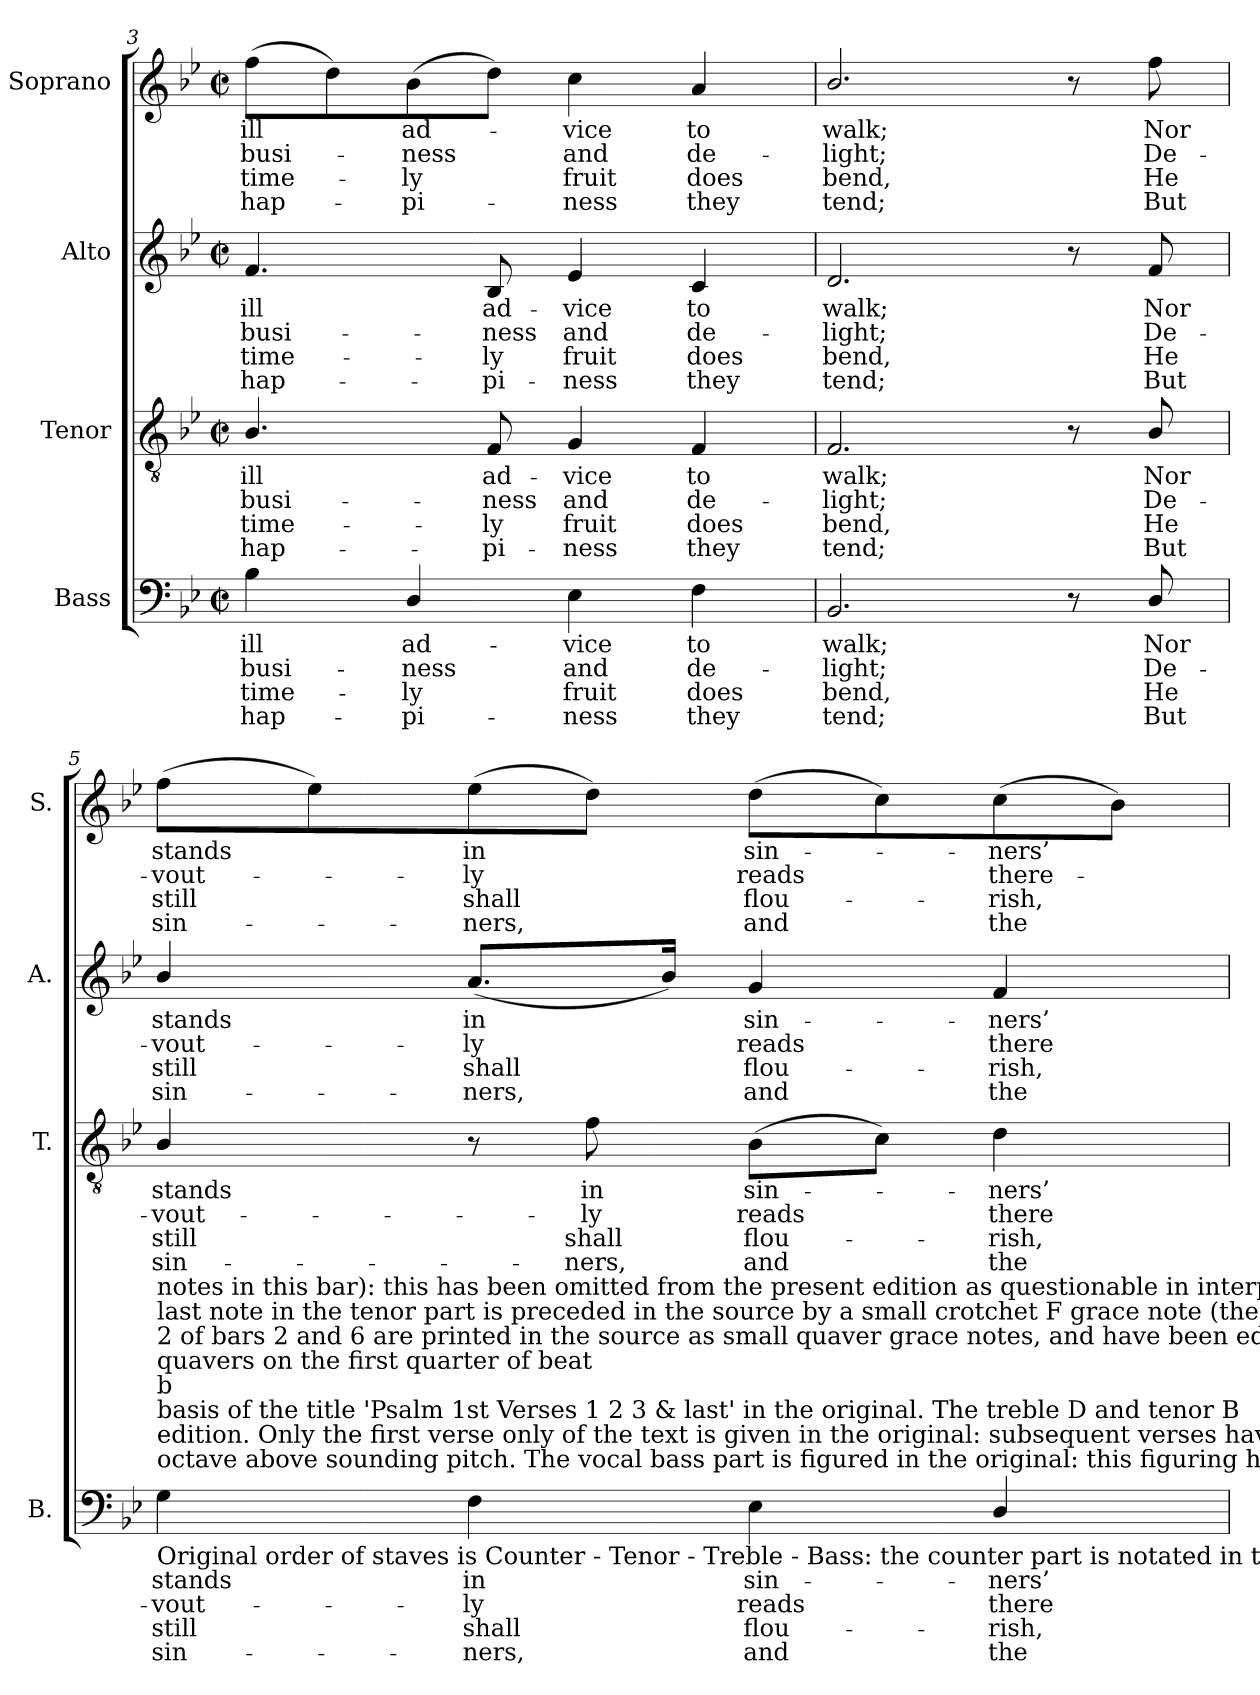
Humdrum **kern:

**kern	**text	**text	**text	**text	**kern	**text	**text	**text	**text	**kern	**text	**text	**text	**text	**kern	**text	**text	**text	**text
*part4	*part4	*part4	*part4	*part4	*part3	*part3	*part3	*part3	*part3	*part2	*part2	*part2	*part2	*part2	*part1	*part1	*part1	*part1	*part1
*staff4	*staff4	*staff4	*staff4	*staff4	*staff3	*staff3	*staff3	*staff3	*staff3	*staff2	*staff2	*staff2	*staff2	*staff2	*staff1	*staff1	*staff1	*staff1	*staff1
*I"Bass	*	*	*	*	*I"Tenor	*	*	*	*	*I"Alto	*	*	*	*	*I"Soprano	*	*	*	*
*I'B.	*	*	*	*	*I'T.	*	*	*	*	*I'A.	*	*	*	*	*I'S.	*	*	*	*
*clefF4	*	*	*	*	*clefGv2	*	*	*	*	*clefG2	*	*	*	*	*clefG2	*	*	*	*
*	*	*	*	*	*ITrd7c12	*	*	*	*	*	*	*	*	*	*	*	*	*	*
*k[b-e-]	*	*	*	*	*k[b-e-]	*	*	*	*	*k[b-e-]	*	*	*	*	*k[b-e-]	*	*	*	*
*B-:	*	*	*	*	*B-:	*	*	*	*	*B-:	*	*	*	*	*B-:	*	*	*	*
*M2/2	*	*	*	*	*M2/2	*	*	*	*	*M2/2	*	*	*	*	*M2/2	*	*	*	*
*met(c|)	*	*	*	*	*met(c|)	*	*	*	*	*met(c|)	*	*	*	*	*met(c|)	*	*	*	*
=3	=3	=3	=3	=3	=3	=3	=3	=3	=3	=3	=3	=3	=3	=3	=3	=3	=3	=3	=3
!	!LO:LY:b:color=#000000	!LO:LY:b:color=#000000	!LO:LY:b:color=#000000	!LO:LY:b:color=#000000	!	!	!	!	!	!	!	!	!	!	!	!	!	!	!
!	!	!	!	!	!	!LO:LY:b:color=#000000	!LO:LY:b:color=#000000	!LO:LY:b:color=#000000	!LO:LY:b:color=#000000	!	!	!	!	!	!	!	!	!	!
!	!	!	!	!	!	!	!	!	!	!	!LO:LY:b:color=#000000	!LO:LY:b:color=#000000	!LO:LY:b:color=#000000	!LO:LY:b:color=#000000	!	!	!	!	!
!	!	!	!	!	!	!	!	!	!	!	!	!	!	!	!	!LO:LY:b:color=#000000	!LO:LY:b:color=#000000	!LO:LY:b:color=#000000	!LO:LY:b:color=#000000
4B-i\	ill	busi-	time-	-hap-	4.BB-i/	ill	busi-	time-	-hap-	4.fi/	ill	busi-	time-	-hap-	(8ffi\L	ill	busi-	time-	-hap-
.	.	.	.	.	.	.	.	.	.	.	.	.	.	.	8ddi\)	.	.	.	.
!	!LO:LY:b:color=#000000	!LO:LY:b:color=#000000	!LO:LY:b:color=#000000	!LO:LY:b:color=#000000	!	!	!	!	!	!	!	!	!	!	!	!	!	!	!
!	!	!	!	!	!	!	!	!	!	!	!	!	!	!	!	!LO:LY:b:color=#000000	!LO:LY:b:color=#000000	!LO:LY:b:color=#000000	!LO:LY:b:color=#000000
4Di/	ad-	-ness	-ly	pi-	.	.	.	.	.	.	.	.	.	.	(8b-i\	ad-	-ness	-ly	pi-
!	!	!	!	!	!	!LO:LY:b:color=#000000	!LO:LY:b:color=#000000	!LO:LY:b:color=#000000	!LO:LY:b:color=#000000	!	!	!	!	!	!	!	!	!	!
!	!	!	!	!	!	!	!	!	!	!	!LO:LY:b:color=#000000	!LO:LY:b:color=#000000	!LO:LY:b:color=#000000	!LO:LY:b:color=#000000	!	!	!	!	!
.	.	.	.	.	8FFi/	ad-	-ness	-ly	pi-	8B-i/	ad-	-ness	-ly	pi-	8ddi\J)	.	.	.	.
!	!LO:LY:b:color=#000000	!LO:LY:b:color=#000000	!LO:LY:b:color=#000000	!LO:LY:b:color=#000000	!	!	!	!	!	!	!	!	!	!	!	!	!	!	!
!	!	!	!	!	!	!LO:LY:b:color=#000000	!LO:LY:b:color=#000000	!LO:LY:b:color=#000000	!LO:LY:b:color=#000000	!	!	!	!	!	!	!	!	!	!
!	!	!	!	!	!	!	!	!	!	!	!LO:LY:b:color=#000000	!LO:LY:b:color=#000000	!LO:LY:b:color=#000000	!LO:LY:b:color=#000000	!	!	!	!	!
!	!	!	!	!	!	!	!	!	!	!	!	!	!	!	!	!LO:LY:b:color=#000000	!LO:LY:b:color=#000000	!LO:LY:b:color=#000000	!LO:LY:b:color=#000000
4E-i\	-vice	and	-fruit	ness	4GGi/	-vice	and	-fruit	ness	4e-i/	-vice	and	-fruit	ness	4cci\	-vice	and	-fruit	ness
!	!LO:LY:b:color=#000000	!LO:LY:b:color=#000000	!LO:LY:b:color=#000000	!LO:LY:b:color=#000000	!	!	!	!	!	!	!	!	!	!	!	!	!	!	!
!	!	!	!	!	!	!LO:LY:b:color=#000000	!LO:LY:b:color=#000000	!LO:LY:b:color=#000000	!LO:LY:b:color=#000000	!	!	!	!	!	!	!	!	!	!
!	!	!	!	!	!	!	!	!	!	!	!LO:LY:b:color=#000000	!LO:LY:b:color=#000000	!LO:LY:b:color=#000000	!LO:LY:b:color=#000000	!	!	!	!	!
!	!	!	!	!	!	!	!	!	!	!	!	!	!	!	!	!LO:LY:b:color=#000000	!LO:LY:b:color=#000000	!LO:LY:b:color=#000000	!LO:LY:b:color=#000000
4Fi\	to	de-	does	they	4FFi/	to	de-	does	they	4ci/	to	de-	does	they	4ai/	to	de-	does	they
=4	=4	=4	=4	=4	=4	=4	=4	=4	=4	=4	=4	=4	=4	=4	=4	=4	=4	=4	=4
!	!LO:LY:b:color=#000000	!LO:LY:b:color=#000000	!LO:LY:b:color=#000000	!LO:LY:b:color=#000000	!	!	!	!	!	!	!	!	!	!	!	!	!	!	!
!	!	!	!	!	!	!LO:LY:b:color=#000000	!LO:LY:b:color=#000000	!LO:LY:b:color=#000000	!LO:LY:b:color=#000000	!	!	!	!	!	!	!	!	!	!
!	!	!	!	!	!	!	!	!	!	!	!LO:LY:b:color=#000000	!LO:LY:b:color=#000000	!LO:LY:b:color=#000000	!LO:LY:b:color=#000000	!	!	!	!	!
!	!	!	!	!	!	!	!	!	!	!	!	!	!	!	!	!LO:LY:b:color=#000000	!LO:LY:b:color=#000000	!LO:LY:b:color=#000000	!LO:LY:b:color=#000000
2.BB-i/	walk;	-light;	bend,	tend;	2.FFi/	walk;	-light;	bend,	tend;	2.di/	walk;	-light;	bend,	tend;	2.b-i/	walk;	-light;	bend,	tend;
8r	.	.	.	.	8r	.	.	.	.	8r	.	.	.	.	8r	.	.	.	.
!	!LO:LY:b:color=#000000	!LO:LY:b:color=#000000	!LO:LY:b:color=#000000	!LO:LY:b:color=#000000	!	!	!	!	!	!	!	!	!	!	!	!	!	!	!
!	!	!	!	!	!	!LO:LY:b:color=#000000	!LO:LY:b:color=#000000	!LO:LY:b:color=#000000	!LO:LY:b:color=#000000	!	!	!	!	!	!	!	!	!	!
!	!	!	!	!	!	!	!	!	!	!	!LO:LY:b:color=#000000	!LO:LY:b:color=#000000	!LO:LY:b:color=#000000	!LO:LY:b:color=#000000	!	!	!	!	!
!	!	!	!	!	!	!	!	!	!	!	!	!	!	!	!	!LO:LY:b:color=#000000	!LO:LY:b:color=#000000	!LO:LY:b:color=#000000	!LO:LY:b:color=#000000
8Di/	Nor	De-	He	But	8BB-i/	Nor	De-	He	But	8fi/	Nor	De-	He	But	8ffi\	Nor	De-	He	But
!!LO:LB:g=z
=5	=5	=5	=5	=5	=5	=5	=5	=5	=5	=5	=5	=5	=5	=5	=5	=5	=5	=5	=5
!	!LO:LY:b:color=#000000	!LO:LY:b:color=#000000	!LO:LY:b:color=#000000	!LO:LY:b:color=#000000	!	!	!	!	!	!	!	!	!	!	!	!	!	!	!
!	!	!	!	!	!	!LO:LY:b:color=#000000	!LO:LY:b:color=#000000	!LO:LY:b:color=#000000	!LO:LY:b:color=#000000	!	!	!	!	!	!	!	!	!	!
!	!	!	!	!	!	!	!	!	!	!	!LO:LY:b:color=#000000	!LO:LY:b:color=#000000	!LO:LY:b:color=#000000	!LO:LY:b:color=#000000	!	!	!	!	!
!LO:TX:b:t=Original order of staves is Counter - Tenor - Treble - Bass&colon; the counter part is notated in the source in the treble clef, an	!	!	!	!	!	!	!	!	!	!	!	!	!	!	!	!	!	!	!
!LO:TX:t=octave above sounding pitch. The vocal bass part is figured in the original&colon; this figuring has been omitted from the present	!	!	!	!	!	!	!	!	!	!	!	!	!	!	!	!	!	!	!
!LO:TX:t=edition. Only the first verse only of the text is given in the original&colon; subsequent verses have been added editorially, on the	!	!	!	!	!	!	!	!	!	!	!	!	!	!	!	!	!	!	!
!LO:TX:t=basis of the title 'Psalm 1st Verses 1 2 3 & last' in the original. The treble D and tenor B	!	!	!	!	!	!	!	!	!	!	!	!	!	!	!	!	!	!	!
!LO:TX:t=b	!	!	!	!	!	!	!	!	!	!	!	!	!	!	!	!	!	!	!
!LO:TX:t=quavers on the first quarter of beat	!	!	!	!	!	!	!	!	!	!	!	!	!	!	!	!	!	!	!
!LO:TX:t=2 of bars 2 and 6 are printed in the source as small quaver grace notes, and have been editorially written out in full. The	!	!	!	!	!	!	!	!	!	!	!	!	!	!	!	!	!	!	!
!LO:TX:t=last note in the tenor part is preceded in the source by a small crotchet F grace note (the same as the lower of the other two	!	!	!	!	!	!	!	!	!	!	!	!	!	!	!	!	!	!	!
!LO:TX:t=notes in this bar)&colon; this has been omitted from the present edition as questionable in interpretation and possibly erroneous.	!	!	!	!	!	!	!	!	!	!	!	!	!	!	!	!	!	!	!
!	!	!	!	!	!	!	!	!	!	!	!	!	!	!	!	!LO:LY:b:color=#000000	!LO:LY:b:color=#000000	!LO:LY:b:color=#000000	!LO:LY:b:color=#000000
4Gi\	stands	-vout-	still	sin-	4BB-i/	stands	-vout-	still	sin-	4b-i/	stands	-vout-	still	sin-	(8ffi\L	stands	-vout-	still	sin-
.	.	.	.	.	.	.	.	.	.	.	.	.	.	.	8ee-i\)	.	.	.	.
!	!LO:LY:b:color=#000000	!LO:LY:b:color=#000000	!LO:LY:b:color=#000000	!LO:LY:b:color=#000000	!	!	!	!	!	!	!	!	!	!	!	!	!	!	!
!	!	!	!	!	!	!	!	!	!	!	!LO:LY:b:color=#000000	!LO:LY:b:color=#000000	!LO:LY:b:color=#000000	!LO:LY:b:color=#000000	!	!	!	!	!
!	!	!	!	!	!	!	!	!	!	!	!	!	!	!	!	!LO:LY:b:color=#000000	!LO:LY:b:color=#000000	!LO:LY:b:color=#000000	!LO:LY:b:color=#000000
4Fi\	in	-ly	-shall	ners,	8r	.	.	.	.	(8.ai/L	in	-ly	-shall	ners,	(8ee-i\	in	-ly	-shall	ners,
!	!	!	!	!	!	!LO:LY:b:color=#000000	!LO:LY:b:color=#000000	!LO:LY:b:color=#000000	!LO:LY:b:color=#000000	!	!	!	!	!	!	!	!	!	!
.	.	.	.	.	8Fi\	in	-ly	-shall	ners,	.	.	.	.	.	8ddi\J)	.	.	.	.
.	.	.	.	.	.	.	.	.	.	16b-i/Jk)	.	.	.	.	.	.	.	.	.
!	!LO:LY:b:color=#000000	!LO:LY:b:color=#000000	!LO:LY:b:color=#000000	!LO:LY:b:color=#000000	!	!	!	!	!	!	!	!	!	!	!	!	!	!	!
!	!	!	!	!	!	!LO:LY:b:color=#000000	!LO:LY:b:color=#000000	!LO:LY:b:color=#000000	!LO:LY:b:color=#000000	!	!	!	!	!	!	!	!	!	!
!	!	!	!	!	!	!	!	!	!	!	!LO:LY:b:color=#000000	!LO:LY:b:color=#000000	!LO:LY:b:color=#000000	!LO:LY:b:color=#000000	!	!	!	!	!
!	!	!	!	!	!	!	!	!	!	!	!	!	!	!	!	!LO:LY:b:color=#000000	!LO:LY:b:color=#000000	!LO:LY:b:color=#000000	!LO:LY:b:color=#000000
4E-i\	sin-	reads	flou-	-and	(8BB-i\L	sin-	reads	flou-	-and	4gi/	sin-	reads	flou-	-and	(8ddi\L	sin-	reads	flou-	-and
.	.	.	.	.	8Ci\J)	.	.	.	.	.	.	.	.	.	8cci\)	.	.	.	.
!	!LO:LY:b:color=#000000	!LO:LY:b:color=#000000	!LO:LY:b:color=#000000	!LO:LY:b:color=#000000	!	!	!	!	!	!	!	!	!	!	!	!	!	!	!
!	!	!	!	!	!	!LO:LY:b:color=#000000	!LO:LY:b:color=#000000	!LO:LY:b:color=#000000	!LO:LY:b:color=#000000	!	!	!	!	!	!	!	!	!	!
!	!	!	!	!	!	!	!	!	!	!	!LO:LY:b:color=#000000	!LO:LY:b:color=#000000	!LO:LY:b:color=#000000	!LO:LY:b:color=#000000	!	!	!	!	!
!	!	!	!	!	!	!	!	!	!	!	!	!	!	!	!	!LO:LY:b:color=#000000	!LO:LY:b:color=#000000	!LO:LY:b:color=#000000	!LO:LY:b:color=#000000
4Di/	-ners’	there-	rish,	the	4Di\	-ners’	there-	rish,	the	4fi/	-ners’	there-	rish,	the	(8cci\	-ners’	there-	rish,	the
.	.	.	.	.	.	.	.	.	.	.	.	.	.	.	8b-i\J)	.	.	.	.
=	=	=	=	=	=	=	=	=	=	=	=	=	=	=	=	=	=	=	=
*-	*-	*-	*-	*-	*-	*-	*-	*-	*-	*-	*-	*-	*-	*-	*-	*-	*-	*-	*-
